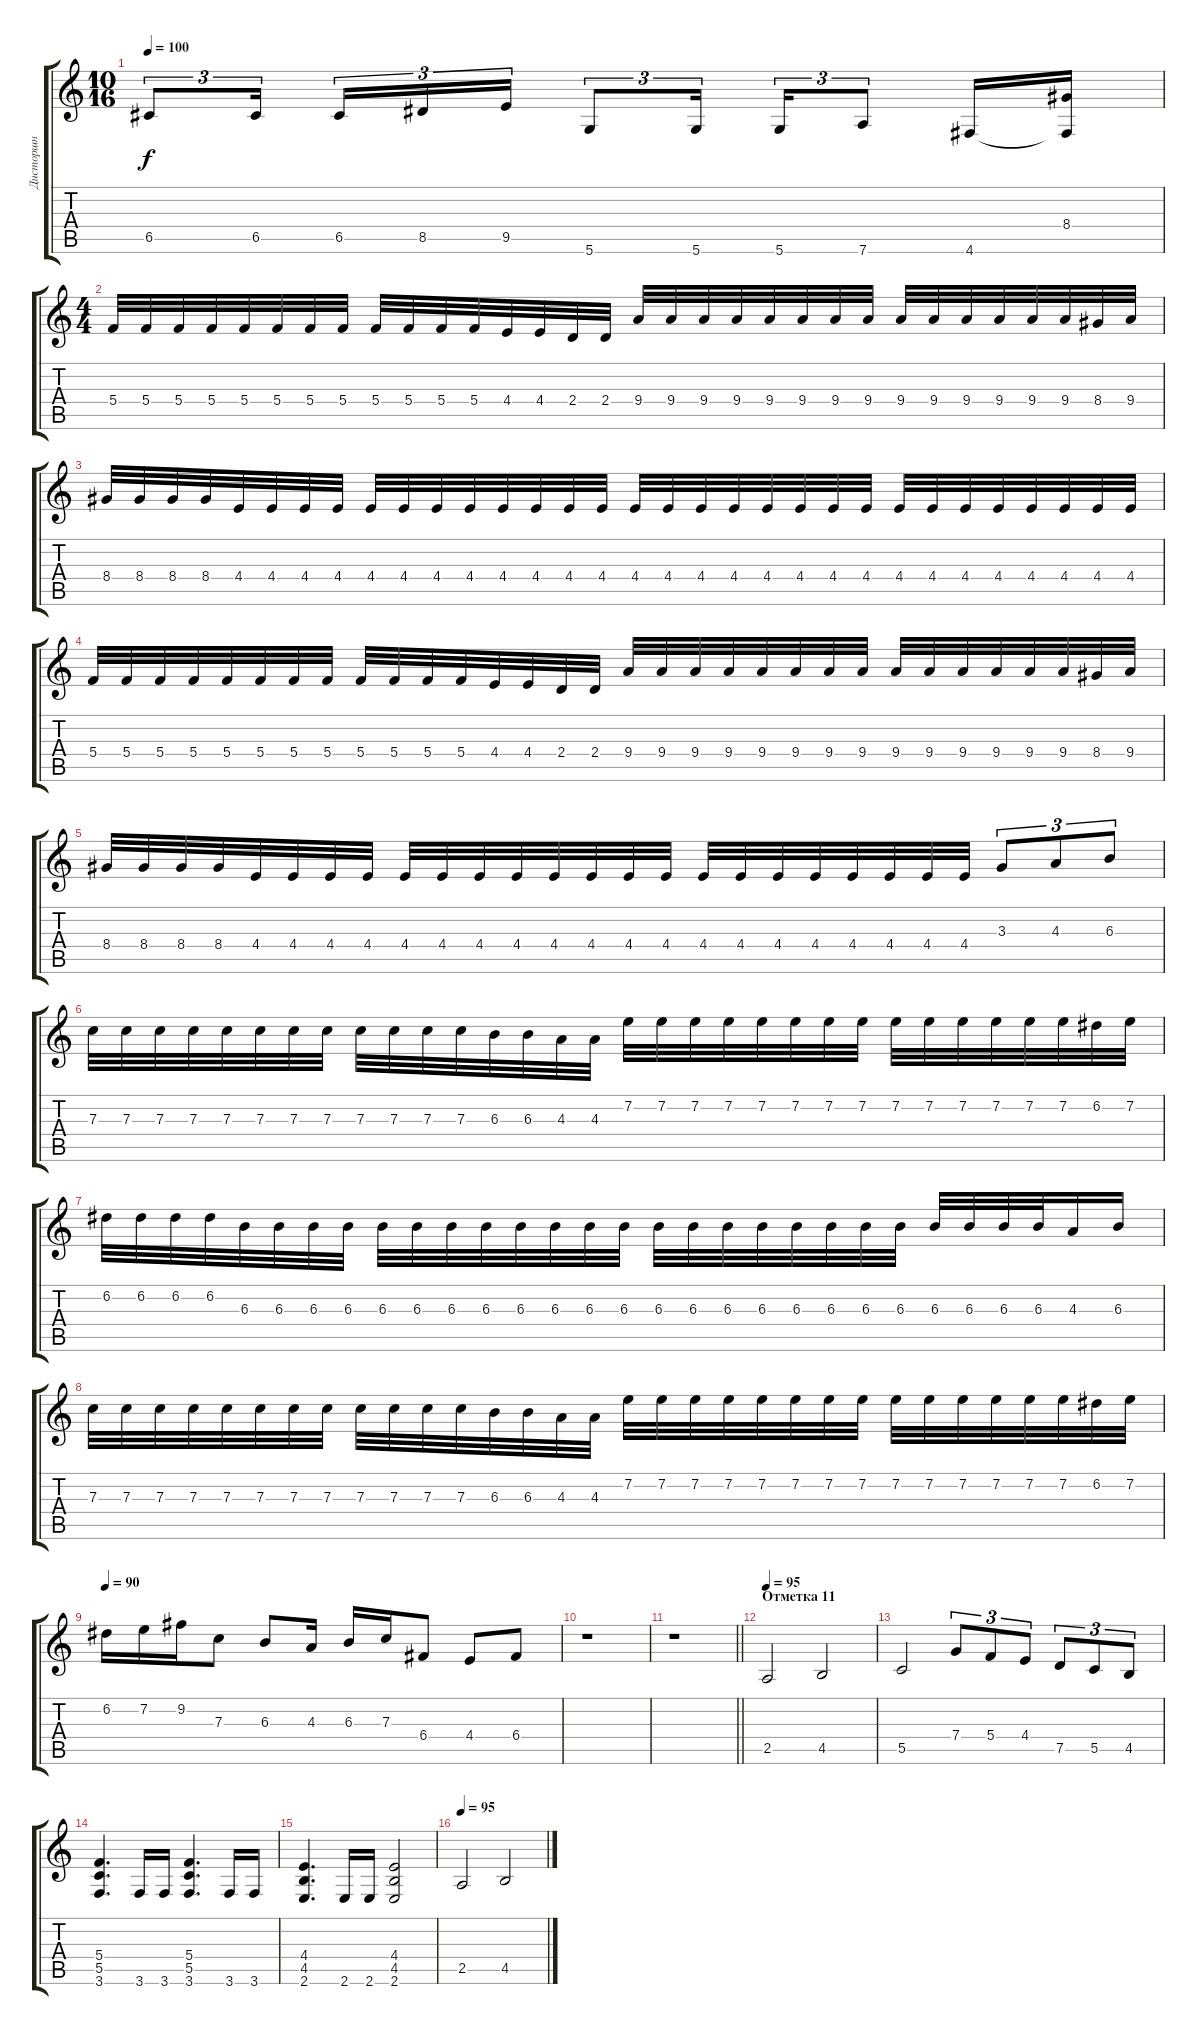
\track ("Дисторшн" "Дисторшн") {instrument distortionguitar}
\staff {score tabs}
\tuning (D4 A3 F3 C3 G2 D2) {hide}
\ts (10 16)
\tempo 100
\clef g2
\ks c
6.5.8{tu (3 2) dy f} 6.5.16{tu (3 2)} 6.5.16{tu (3 2)} 8.5.16{tu (3 2)} 9.5.16{tu (3 2)} 5.6.8{tu (3 2)} 5.6.16{tu (3 2)} 5.6.16{tu (3 2)} 7.6.8{tu (3 2)} 4.6.16 (8.4 4.6{t}).16 |
\ts (4 4)
5.4.32 5.4.32 5.4.32 5.4.32 5.4.32 5.4.32 5.4.32 5.4.32 5.4.32 5.4.32 5.4.32 5.4.32 4.4.32 4.4.32 2.4.32 2.4.32 9.4.32 9.4.32 9.4.32 9.4.32 9.4.32 9.4.32 9.4.32 9.4.32 9.4.32 9.4.32 9.4.32 9.4.32 9.4.32 9.4.32 8.4.32 9.4.32 |
8.4.32 8.4.32 8.4.32 8.4.32 4.4.32 4.4.32 4.4.32 4.4.32 4.4.32 4.4.32 4.4.32 4.4.32 4.4.32 4.4.32 4.4.32 4.4.32 4.4.32 4.4.32 4.4.32 4.4.32 4.4.32 4.4.32 4.4.32 4.4.32 4.4.32 4.4.32 4.4.32 4.4.32 4.4.32 4.4.32 4.4.32 4.4.32 |
5.4.32 5.4.32 5.4.32 5.4.32 5.4.32 5.4.32 5.4.32 5.4.32 5.4.32 5.4.32 5.4.32 5.4.32 4.4.32 4.4.32 2.4.32 2.4.32 9.4.32 9.4.32 9.4.32 9.4.32 9.4.32 9.4.32 9.4.32 9.4.32 9.4.32 9.4.32 9.4.32 9.4.32 9.4.32 9.4.32 8.4.32 9.4.32 |
8.4.32 8.4.32 8.4.32 8.4.32 4.4.32 4.4.32 4.4.32 4.4.32 4.4.32 4.4.32 4.4.32 4.4.32 4.4.32 4.4.32 4.4.32 4.4.32 4.4.32 4.4.32 4.4.32 4.4.32 4.4.32 4.4.32 4.4.32 4.4.32 3.3.8{tu (3 2)} 4.3.8{tu (3 2)} 6.3.8{tu (3 2)} |
7.3.32 7.3.32 7.3.32 7.3.32 7.3.32 7.3.32 7.3.32 7.3.32 7.3.32 7.3.32 7.3.32 7.3.32 6.3.32 6.3.32 4.3.32 4.3.32 7.2.32 7.2.32 7.2.32 7.2.32 7.2.32 7.2.32 7.2.32 7.2.32 7.2.32 7.2.32 7.2.32 7.2.32 7.2.32 7.2.32 6.2.32 7.2.32 |
6.2.32 6.2.32 6.2.32 6.2.32 6.3.32 6.3.32 6.3.32 6.3.32 6.3.32 6.3.32 6.3.32 6.3.32 6.3.32 6.3.32 6.3.32 6.3.32 6.3.32 6.3.32 6.3.32 6.3.32 6.3.32 6.3.32 6.3.32 6.3.32 6.3.32 6.3.32 6.3.32 6.3.32 4.3.16 6.3.16 |
7.3.32 7.3.32 7.3.32 7.3.32 7.3.32 7.3.32 7.3.32 7.3.32 7.3.32 7.3.32 7.3.32 7.3.32 6.3.32 6.3.32 4.3.32 4.3.32 7.2.32 7.2.32 7.2.32 7.2.32 7.2.32 7.2.32 7.2.32 7.2.32 7.2.32 7.2.32 7.2.32 7.2.32 7.2.32 7.2.32 6.2.32 7.2.32 |
\tempo 90
6.2.16 7.2.16 9.2.16 7.3.8 6.3.8 4.3.16 6.3.16 7.3.16 6.4.8 4.4.8 6.4.8 |
r.1 |
\barLineRight lightlight
r.1 |
\section ("" "Отметка 11")
\tempo 95
2.5.2{volume 14} 4.5.2 |
5.5.2 7.4.8{tu (3 2)} 5.4.8{tu (3 2)} 4.4.8{tu (3 2)} 7.5.8{tu (3 2)} 5.5.8{tu (3 2)} 4.5.8{tu (3 2)} |
(5.4 5.5 3.6).4{d volume 14} 3.6.16 3.6.16 (5.4 5.5 3.6).4{d} 3.6.16 3.6.16 |
(4.4 4.5 2.6).4{d} 2.6.16 2.6.16 (4.4 4.5 2.6).2 |
\tempo 95
2.5.2 4.5.2
